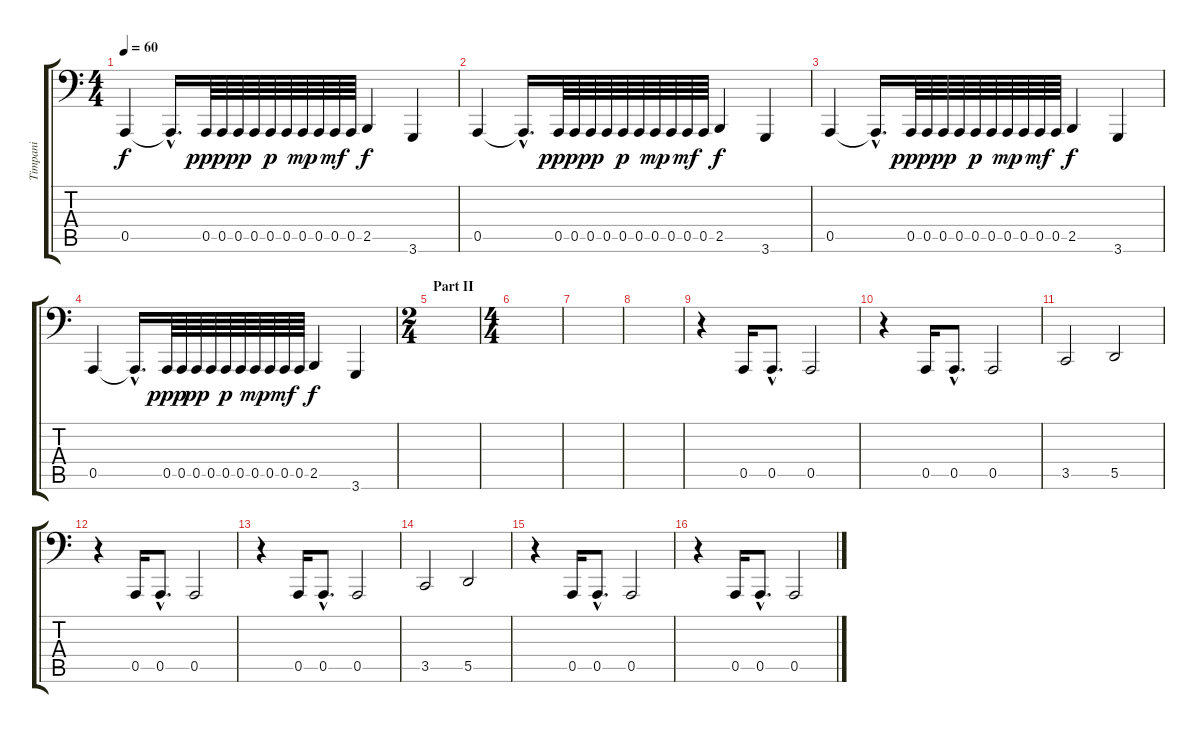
\track ("Timpani" "Timpani") {instrument timpani}
\staff {score tabs}
\tuning (E3 B2 G2 D2 A1 E1) {hide}
\ts (4 4)
\tempo 60
\clef f4
\ks c
0.5.4{dy f} 0.5{hac t}.16{d} 0.5.64{dy ppp} 0.5.64 0.5.64{dy pp} 0.5.64 0.5.64{dy p} 0.5.64 0.5.64{dy mp} 0.5.64 0.5.64{dy mf} 0.5.64 2.5.4{dy f} 3.6.4 |
0.5.4 0.5{hac t}.16{d} 0.5.64{dy ppp} 0.5.64 0.5.64{dy pp} 0.5.64 0.5.64{dy p} 0.5.64 0.5.64{dy mp} 0.5.64 0.5.64{dy mf} 0.5.64 2.5.4{dy f} 3.6.4 |
0.5.4 0.5{hac t}.16{d} 0.5.64{dy ppp} 0.5.64 0.5.64{dy pp} 0.5.64 0.5.64{dy p} 0.5.64 0.5.64{dy mp} 0.5.64 0.5.64{dy mf} 0.5.64 2.5.4{dy f} 3.6.4 |
0.5.4 0.5{hac t}.16{d} 0.5.64{dy ppp} 0.5.64 0.5.64{dy pp} 0.5.64 0.5.64{dy p} 0.5.64 0.5.64{dy mp} 0.5.64 0.5.64{dy mf} 0.5.64 2.5.4{dy f} 3.6.4 |
\ts (2 4)
\section ("" "Part II")
|
\ts (4 4)
|
|
|
r.4 0.5.16 0.5{hac}.8{d} 0.5.2 |
r.4 0.5.16 0.5{hac}.8{d} 0.5.2 |
3.5.2 5.5.2 |
r.4 0.5.16 0.5{hac}.8{d} 0.5.2 |
r.4 0.5.16 0.5{hac}.8{d} 0.5.2 |
3.5.2 5.5.2 |
r.4 0.5.16 0.5{hac}.8{d} 0.5.2 |
r.4 0.5.16 0.5{hac}.8{d} 0.5.2
